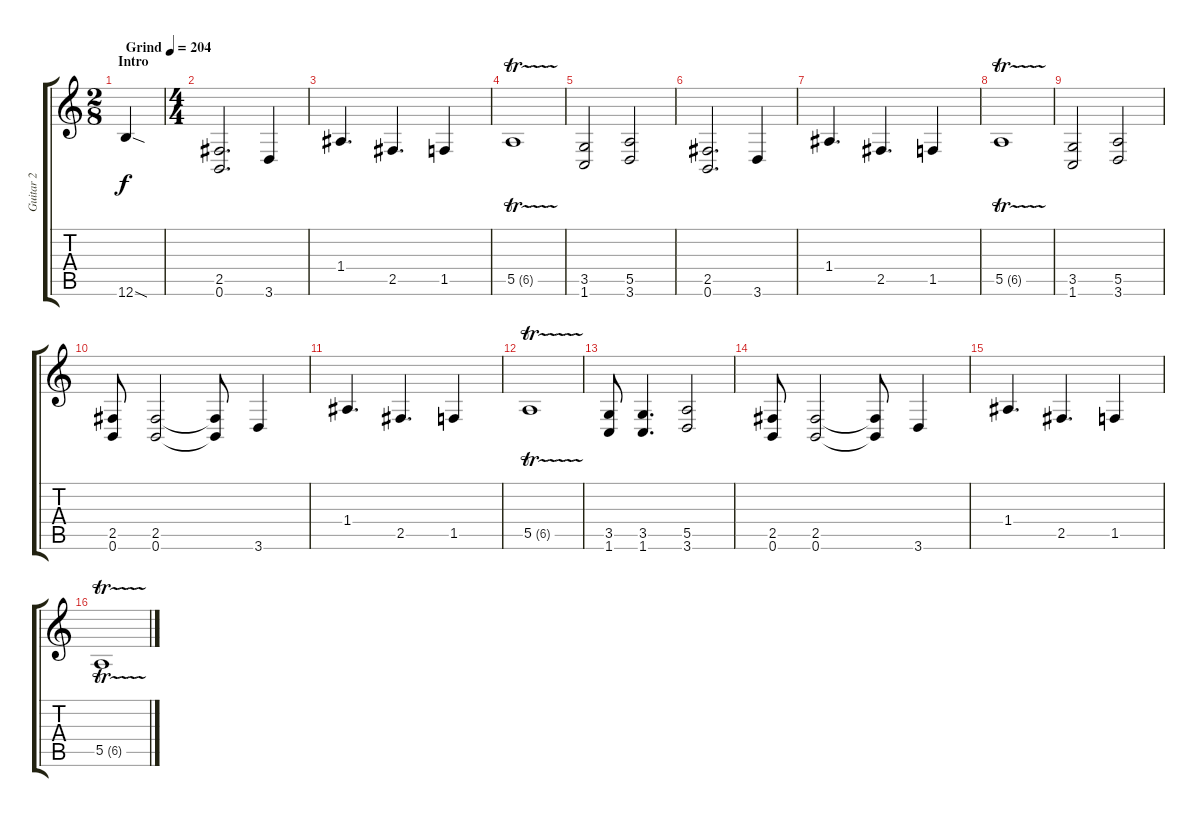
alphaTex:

\track ("Guitar 2" "Guitar 2") {instrument distortionguitar}
\staff {score tabs}
\tuning (B3 Gb3 D3 A2 E2 B1) {hide}
\ts (2 8)
\section ("" "Intro")
\tempo (204 "Grind")
\clef g2
\ks c
12.6{sod}.4{dy f instrument distortionguitar} |
\ts (4 4)
(2.5 0.6).2{d} 3.6.4 |
1.4.4{d} 2.5.4{d} 1.5.4 |
5.5{tr (6 16)}.1 |
(3.5 1.6).2 (5.5 3.6).2 |
(2.5 0.6).2{d} 3.6.4 |
1.4.4{d} 2.5.4{d} 1.5.4 |
5.5{tr (6 16)}.1 |
(3.5 1.6).2 (5.5 3.6).2 |
(2.5 0.6).8 (2.5 0.6).2 (2.5{t} 0.6{t}).8 3.6.4 |
1.4.4{d} 2.5.4{d} 1.5.4 |
5.5{tr (6 16)}.1 |
(3.5 1.6).8 (3.5 1.6).4{d} (5.5 3.6).2 |
(2.5 0.6).8 (2.5 0.6).2 (2.5{t} 0.6{t}).8 3.6.4 |
1.4.4{d} 2.5.4{d} 1.5.4 |
5.5{tr (6 16)}.1
